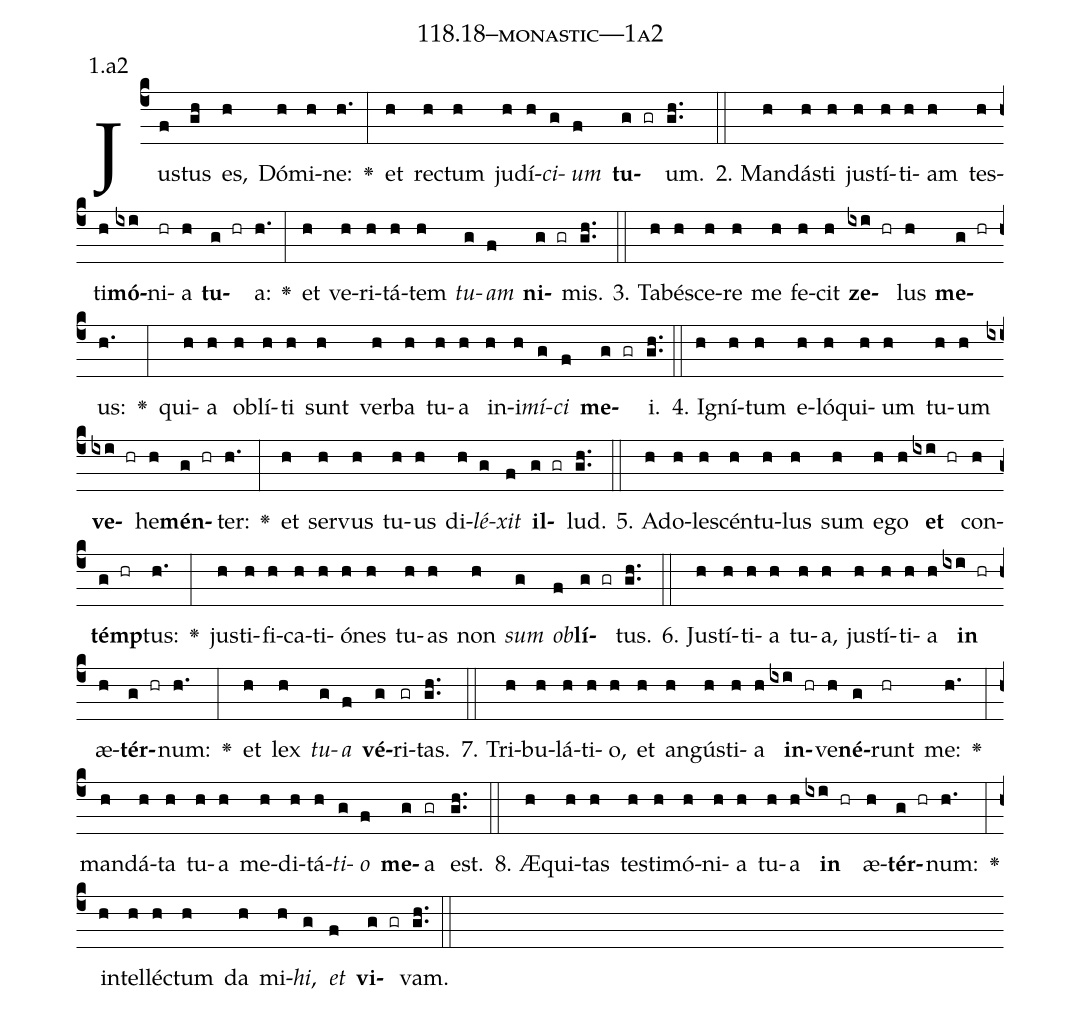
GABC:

name: 118.18--monastic---1a2;
annotation: 1.a2;
%%
(c4)Jus(f)tus(gh) es,(h) Dó(h)mi(h)ne:(h.) <v>\greheightstar</v>(:) et(h) rec(h)tum(h) ju(h)dí(h)<i>ci</i>(g)<i>um</i>(f) <b>tu</b>(g gr)um.(gh..) (::)
2. Man(h)dás(h)ti(h) jus(h)tí(h)ti(h)am(h) tes(h)ti(h)<b>mó</b>(ixi)ni(hr)a(h) <b>tu</b>(g hr)a:(h.) <v>\greheightstar</v>(:) et(h) ve(h)ri(h)tá(h)tem(h) <i>tu</i>(g)<i>am</i>(f) <b>ni</b>(g gr)mis.(gh..) (::)
3. Ta(h)bé(h)sce(h)re(h) me(h) fe(h)cit(h) <b>ze</b>(ixi hr)lus(h) <b>me</b>(g hr)us:(h.) <v>\greheightstar</v>(:) qui(h)a(h) ob(h)lí(h)ti(h) sunt(h) ver(h)ba(h) tu(h)a(h) in(h)i(h)<i>mí</i>(g)<i>ci</i>(f) <b>me</b>(g gr)i.(gh..) (::)
4. I(h)gní(h)tum(h) e(h)ló(h)qui(h)um(h) tu(h)um(h) <b>ve</b>(ixi hr)he(h)<b>mén</b>(g hr)ter:(h.) <v>\greheightstar</v>(:) et(h) ser(h)vus(h) tu(h)us(h) di(h)<i>lé</i>(g)<i>xit</i>(f) <b>il</b>(g gr)lud.(gh..) (::)
5. Ad(h)o(h)le(h)scén(h)tu(h)lus(h) sum(h) e(h)go(h) <b>et</b>(ixi hr) con(h)<b>témp</b>(g hr)tus:(h.) <v>\greheightstar</v>(:) jus(h)ti(h)fi(h)ca(h)ti(h)ó(h)nes(h) tu(h)as(h) non(h) <i>sum</i>(g) <i>ob</i>(f)<b>lí</b>(g gr)tus.(gh..) (::)
6. Jus(h)tí(h)ti(h)a(h) tu(h)a,(h) jus(h)tí(h)ti(h)a(h) <b>in</b>(ixi hr) æ(h)<b>tér</b>(g hr)num:(h.) <v>\greheightstar</v>(:) et(h) lex(h) <i>tu</i>(g)<i>a</i>(f) <b>vé</b>(g)ri(gr)tas.(gh..) (::)
7. Tri(h)bu(h)lá(h)ti(h)o,(h) et(h) an(h)gús(h)ti(h)a(h) <b>in</b>(ixi hr)ve(h)<b>né</b>(g)runt(hr) me:(h.) <v>\greheightstar</v>(:) man(h)dá(h)ta(h) tu(h)a(h) me(h)di(h)tá(h)<i>ti</i>(g)<i>o</i>(f) <b>me</b>(g)a(gr) est.(gh..) (::)
8. Æ(h)qui(h)tas(h) tes(h)ti(h)mó(h)ni(h)a(h) tu(h)a(h) <b>in</b>(ixi hr) æ(h)<b>tér</b>(g hr)num:(h.) <v>\greheightstar</v>(:) in(h)tel(h)léc(h)tum(h) da(h) mi(h)<i>hi</i>,(g) <i>et</i>(f) <b>vi</b>(g gr)vam.(gh..) (::)
